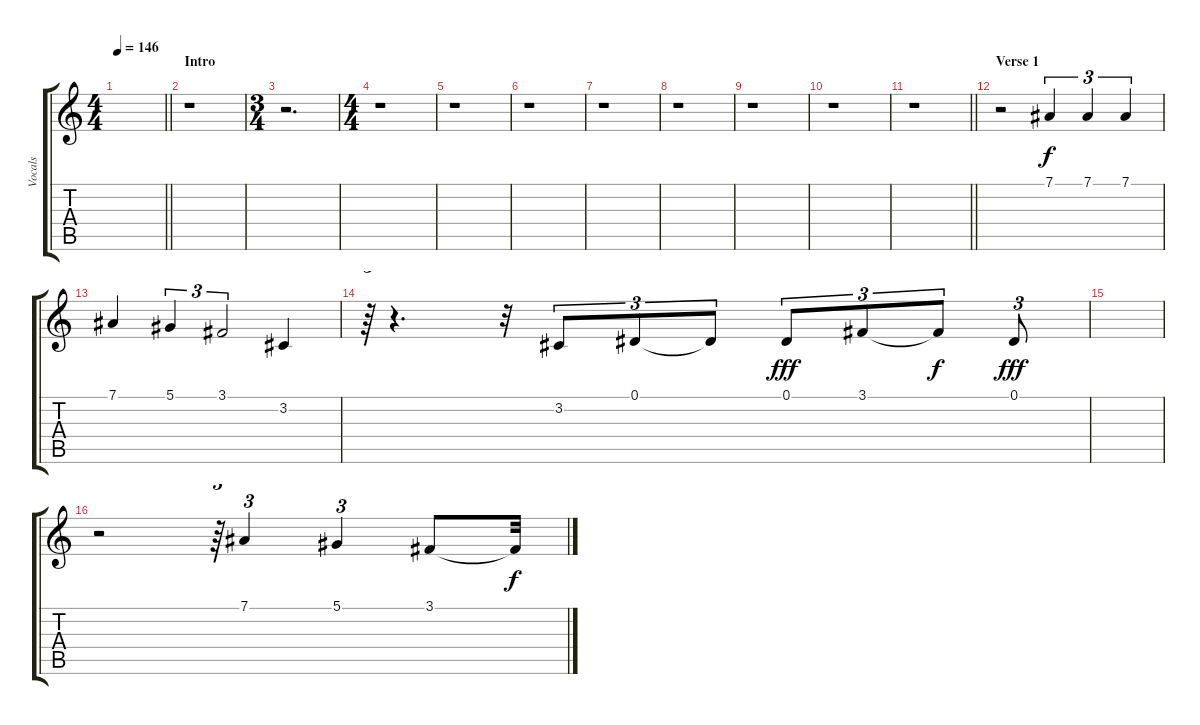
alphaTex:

\track ("Vocals" "Vocals") {instrument lead2sawtooth}
\staff {score tabs}
\tuning (Eb4 Bb3 Gb3 Db3 Ab2 Eb2) {hide}
\ts (4 4)
\tempo 146
\clef g2
\barLineRight lightlight
\ks c
|
\section ("" "Intro")
r.1 |
\ts (3 4)
r.2{d} |
\ts (4 4)
r.1 |
r.1 |
r.1 |
r.1 |
r.1 |
r.1 |
r.1 |
\barLineRight lightlight
r.1 |
\section ("" "Verse 1")
r.2 7.1.4{tu (3 2)} 7.1.4{tu (3 2)} 7.1.4{tu (3 2)} |
7.1.4 5.1.4{tu (3 2)} 3.1.2{tu (3 2)} 3.2.4 |
r.64{tu (3 2)} r.4{d} r.32 3.2.8{tu (3 2)} 0.1.8{tu (3 2)} 0.1{t}.8{tu (3 2) dy f} 0.1.8{tu (3 2) dy fff} 3.1.8{tu (3 2)} 3.1{t}.8{tu (3 2) dy f} 0.1.8{tu (3 2) dy fff} |
|
r.2 r.64{tu (3 2)} 7.1.4{tu (3 2)} 5.1.4{tu (3 2)} 3.1.8 3.1{t}.32{dy f}
